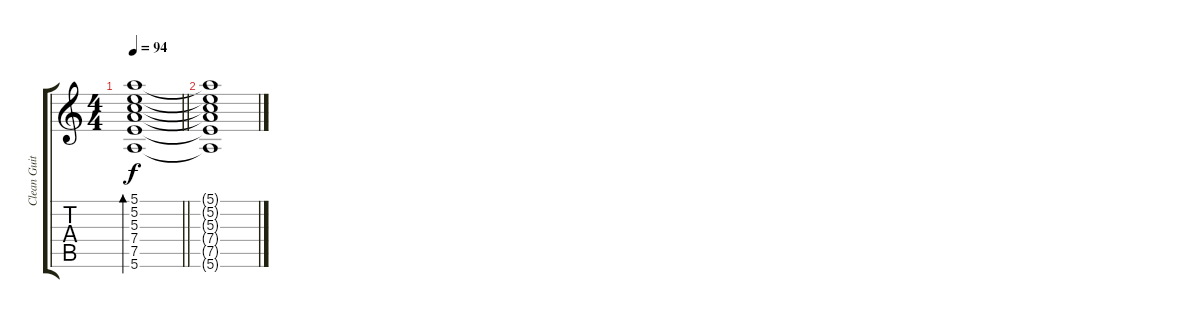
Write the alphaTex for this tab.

\track ("Clean Guitar" "Clean Guit") {instrument electricguitarclean}
\staff {score tabs}
\tuning (E4 B3 G3 D3 A2 E2) {hide}
\ts (4 4)
\tempo 94
\clef g2
\barLineRight lightlight
\ks c
(5.1 5.2 5.3 7.4 7.5 5.6).1{bd 60 dy f} |
(5.1{t} 5.2{t} 5.3{t} 7.4{t} 7.5{t} 5.6{t}).1
